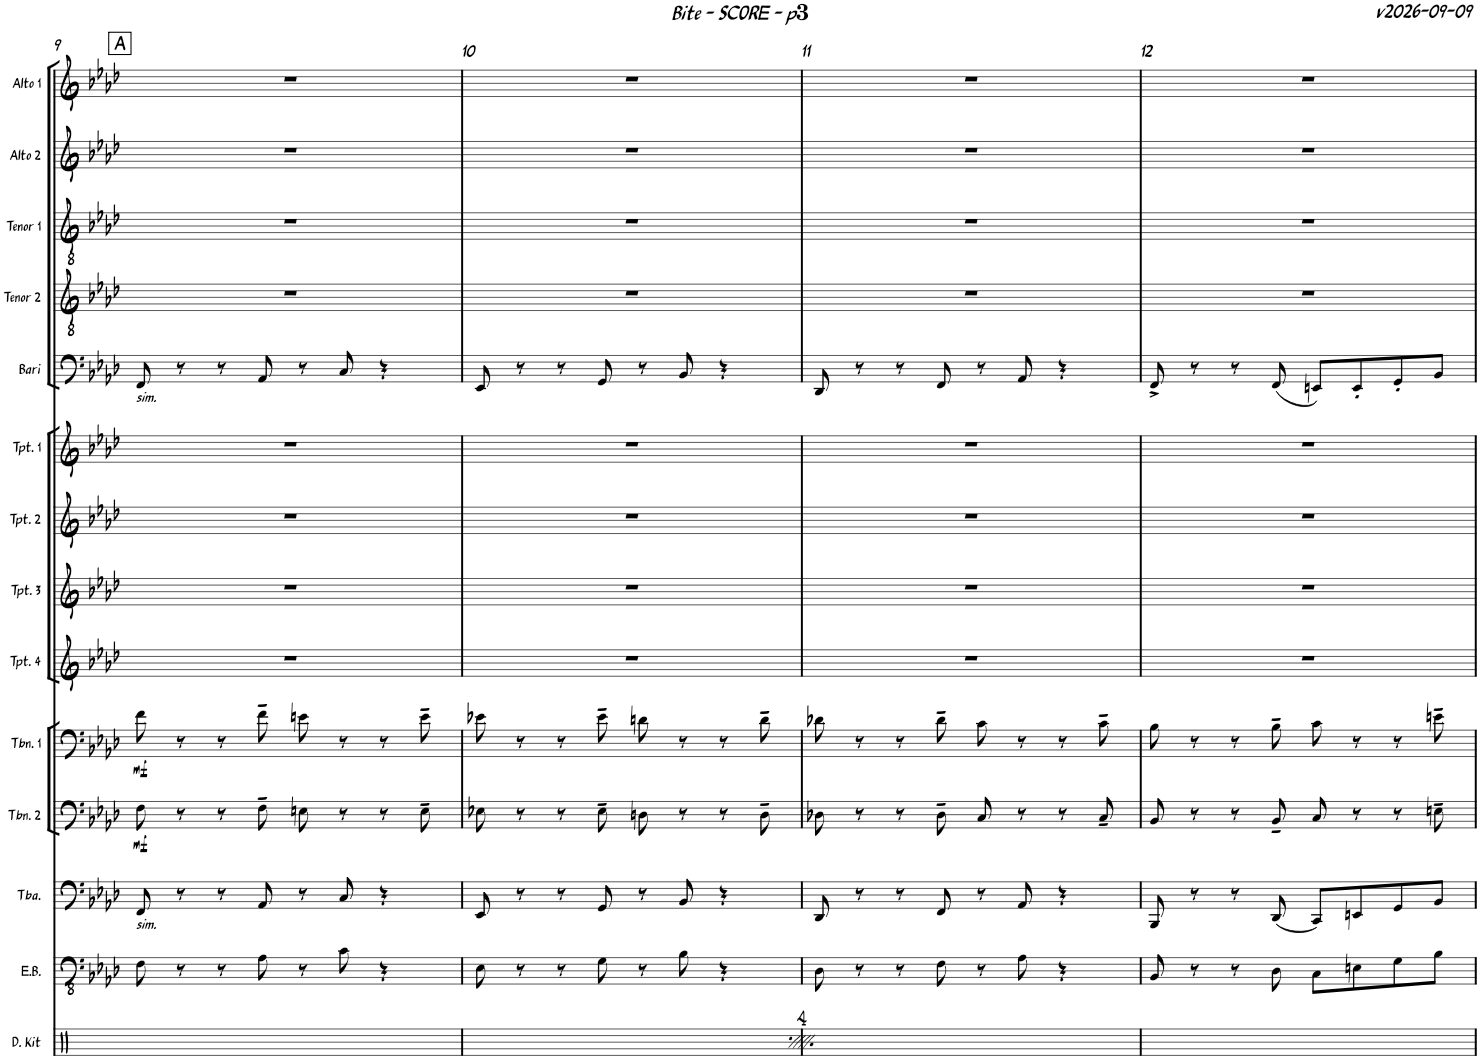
**kern	**text	**dynam	**kern	**kern	**kern	**dynam	**kern	**dynam	**kern	**kern	**kern	**kern	**kern	**kern	**kern	**kern	**kern
*part14	*part14	*part14	*part13	*part12	*part11	*part11	*part10	*part10	*part9	*part8	*part7	*part6	*part5	*part4	*part3	*part2	*part1
*staff14	*staff14	*staff14	*staff13	*staff12	*staff11	*staff11	*staff10	*staff10	*staff9	*staff8	*staff7	*staff6	*staff5	*staff4	*staff3	*staff2	*staff1
*I"Drum Kit	*	*	*I"Electric Bass	*I"Tuba	*I"Trombone 2	*	*I"Trombone 1	*	*I"Trumpet 4	*I"Trumpet 3	*I"Trumpet 2	*I"Trumpet 1	*I"Bari Sax	*I"Tenor Sax 2	*I"Tenor Sax 1	*I"Alto Sax 2	*I"Alto Sax 1
*I'D. Kit	*	*	*I'E.B.	*I'Tba.	*I'Tbn. 2	*	*I'Tbn. 1	*	*I'Tpt. 4	*I'Tpt. 3	*I'Tpt. 2	*I'Tpt. 1	*I'Bari	*I'Tenor 2	*I'Tenor 1	*I'Alto 2	*I'Alto 1
!!LO:PB:g=z
*clefX	*	*	*clefFv4	*clefF4	*clefF4	*	*clefF4	*	*clefG2	*clefG2	*clefG2	*clefG2	*clefF4	*clefGv2	*clefGv2	*clefG2	*clefG2
*	*	*	*	*	*	*	*	*	*Trd1c2	*Trd1c2	*Trd1c2	*Trd1c2	*Trd12c21	*Trd8c14	*Trd8c14	*Trd5c9	*Trd5c9
*k[]	*	*	*k[b-e-a-d-]	*k[b-e-a-d-]	*k[b-e-a-d-]	*	*k[b-e-a-d-]	*	*k[b-e-a-d-]	*k[b-e-a-d-]	*k[b-e-a-d-]	*k[b-e-a-d-]	*k[b-e-a-d-]	*k[b-e-a-d-]	*k[b-e-a-d-]	*k[b-e-a-d-]	*k[b-e-a-d-]
*M4/4	*	*	*M4/4	*M4/4	*M4/4	*	*M4/4	*	*M4/4	*M4/4	*M4/4	*M4/4	*M4/4	*M4/4	*M4/4	*M4/4	*M4/4
!!LO:REH:place=s1:a:B:rj:fs=14:t=A
=9	=9	=9	=9	=9	=9	=9	=9	=9	=9	=9	=9	=9	=9	=9	=9	=9	=9
!	!	!	!	!	!	!	!	!	!	!	!	!	!LO:TX:b:i:t=sim.	!	!	!	!
!	!	!	!	!LO:TX:b:i:t=sim.	!	!	!	!	!	!	!	!	!	!	!	!	!
!LO:TX:a:t=on snare rim	!	!	!	!	!	!	!	!	!	!	!	!	!	!	!	!	!
!	!LO:LY:b	!LO:DY:b	!	!	!	!LO:DY:b	!	!LO:DY:b	!	!	!	!	!	!	!	!	!
*^	*	*	*	*	*	*	*	*	*	*	*	*	*	*	*	*	*
8Rdd^/L	4Rf\	R	mf	8FF\	8FF/	8F\	mf	8f\	mf	1r	1r	1r	1r	8FF/	1r	1r	1r	1r
!	!	!LO:LY:b	!	!	!	!	!	!	!	!	!	!	!	!	!	!	!	!
16Rdd/L	.	r	.	8r	8r	8r	.	8r	.	.	.	.	.	8r	.	.	.	.
!	!	!LO:LY:b	!	!	!	!	!	!	!	!	!	!	!	!	!	!	!	!
16Rdd^/JJ	.	L	.	.	.	.	.	.	.	.	.	.	.	.	.	.	.	.
16r	2.ryy	.	.	8r	8r	8r	.	8r	.	.	.	.	.	8r	.	.	.	.
!	!	!LO:LY:b	!	!	!	!	!	!	!	!	!	!	!	!	!	!	!	!
*tremolo	*	*	*	*	*	*	*	*	*	*	*	*	*	*	*	*	*	*
32Rdd/LLL	.	l	.	.	.	.	.	.	.	.	.	.	.	.	.	.	.	.
32Rdd/	.	.	.	.	.	.	.	.	.	.	.	.	.	.	.	.	.	.
*Xtremolo	*	*	*	*	*	*	*	*	*	*	*	*	*	*	*	*	*	*
!	!	!LO:LY:b	!	!	!	!	!	!	!	!	!	!	!	!	!	!	!	!
16Rdd^/	.	R	.	8AA-\	8AA-/	8F~\	.	8f~\	.	.	.	.	.	8AA-/	.	.	.	.
!	!	!LO:LY:b	!	!	!	!	!	!	!	!	!	!	!	!	!	!	!	!
16Rdd^/JJ	.	L	.	.	.	.	.	.	.	.	.	.	.	.	.	.	.	.
16r	.	.	.	8r	8r	8En\	.	8en\	.	.	.	.	.	8r	.	.	.	.
!	!	!LO:LY:b	!	!	!	!	!	!	!	!	!	!	!	!	!	!	!	!
16Rdd/KL	.	l	.	.	.	.	.	.	.	.	.	.	.	.	.	.	.	.
!	!	!LO:LY:b	!	!	!	!	!	!	!	!	!	!	!	!	!	!	!	!
8Rdd^/J	.	R	.	8C\	8C/	8r	.	8r	.	.	.	.	.	8C/	.	.	.	.
!	!	!LO:LY:b	!	!	!	!	!	!	!	!	!	!	!	!	!	!	!	!
8Rdd^/L	.	L	.	4r	4r	8r	.	8r	.	.	.	.	.	4r	.	.	.	.
*Xbrackettup	*	*	*	*	*	*	*	*	*	*	*	*	*	*	*	*	*	*
!	!	!LO:LY:b	!	!	!	!	!	!	!	!	!	!	!	!	!	!	!	!
24Rdd/L	.	r	.	.	.	8E~\	.	8e~\	.	.	.	.	.	.	.	.	.	.
!	!	!LO:LY:b	!	!	!	!	!	!	!	!	!	!	!	!	!	!	!	!
24Rdd/	.	l	.	.	.	.	.	.	.	.	.	.	.	.	.	.	.	.
!	!	!LO:LY:b	!	!	!	!	!	!	!	!	!	!	!	!	!	!	!	!
24Rdd/JJ	.	l	.	.	.	.	.	.	.	.	.	.	.	.	.	.	.	.
*v	*v	*	*	*	*	*	*	*	*	*	*	*	*	*	*	*	*	*
=10	=10	=10	=10	=10	=10	=10	=10	=10	=10	=10	=10	=10	=10	=10	=10	=10	=10
!	!LO:LY:b	!	!	!	!	!	!	!	!	!	!	!	!	!	!	!	!
8Rdd^/L	R	.	8EE-\	8EE-/	8E-X\	.	8e-X\	.	1r	1r	1r	1r	8EE-/	1r	1r	1r	1r
!	!LO:LY:b	!	!	!	!	!	!	!	!	!	!	!	!	!	!	!	!
16Rdd/L	r	.	8r	8r	8r	.	8r	.	.	.	.	.	8r	.	.	.	.
!	!LO:LY:b	!	!	!	!	!	!	!	!	!	!	!	!	!	!	!	!
16Rdd^/JJ	L	.	.	.	.	.	.	.	.	.	.	.	.	.	.	.	.
16r	.	.	8r	8r	8r	.	8r	.	.	.	.	.	8r	.	.	.	.
!	!LO:LY:b	!	!	!	!	!	!	!	!	!	!	!	!	!	!	!	!
*tremolo	*	*	*	*	*	*	*	*	*	*	*	*	*	*	*	*	*
32Rdd/LLL	l	.	.	.	.	.	.	.	.	.	.	.	.	.	.	.	.
32Rdd/	.	.	.	.	.	.	.	.	.	.	.	.	.	.	.	.	.
*Xtremolo	*	*	*	*	*	*	*	*	*	*	*	*	*	*	*	*	*
!	!LO:LY:b	!	!	!	!	!	!	!	!	!	!	!	!	!	!	!	!
16Rdd^/	R	.	8GG\	8GG/	8E-~\	.	8e-~\	.	.	.	.	.	8GG/	.	.	.	.
!	!LO:LY:b	!	!	!	!	!	!	!	!	!	!	!	!	!	!	!	!
16Rdd^/JJ	L	.	.	.	.	.	.	.	.	.	.	.	.	.	.	.	.
16r	.	.	8r	8r	8Dn\	.	8dn\	.	.	.	.	.	8r	.	.	.	.
!	!LO:LY:b	!	!	!	!	!	!	!	!	!	!	!	!	!	!	!	!
16Rdd/KL	l	.	.	.	.	.	.	.	.	.	.	.	.	.	.	.	.
!	!LO:LY:b	!	!	!	!	!	!	!	!	!	!	!	!	!	!	!	!
8Rdd^/J	R	.	8BB-\	8BB-/	8r	.	8r	.	.	.	.	.	8BB-/	.	.	.	.
!	!LO:LY:b	!	!	!	!	!	!	!	!	!	!	!	!	!	!	!	!
*tremolo	*	*	*	*	*	*	*	*	*	*	*	*	*	*	*	*	*
32Rdd/LLL	r	.	4r	4r	8r	.	8r	.	.	.	.	.	4r	.	.	.	.
32Rdd/	.	.	.	.	.	.	.	.	.	.	.	.	.	.	.	.	.
!	!LO:LY:b	!	!	!	!	!	!	!	!	!	!	!	!	!	!	!	!
32Rdd/	l	.	.	.	.	.	.	.	.	.	.	.	.	.	.	.	.
32Rdd/	.	.	.	.	.	.	.	.	.	.	.	.	.	.	.	.	.
*Xtremolo	*	*	*	*	*	*	*	*	*	*	*	*	*	*	*	*	*
!	!LO:LY:b	!	!	!	!	!	!	!	!	!	!	!	!	!	!	!	!
16Rdd^/	R	.	.	.	8D~\	.	8d~\	.	.	.	.	.	.	.	.	.	.
!	!LO:LY:b	!	!	!	!	!	!	!	!	!	!	!	!	!	!	!	!
16Rdd^/JJ	L	.	.	.	.	.	.	.	.	.	.	.	.	.	.	.	.
=11	=11	=11	=11	=11	=11	=11	=11	=11	=11	=11	=11	=11	=11	=11	=11	=11	=11
!	!LO:LY:b	!	!	!	!	!	!	!	!	!	!	!	!	!	!	!	!
8Rdd^/L	R	.	8DD-\	8DD-/	8D-X\	.	8d-X\	.	1r	1r	1r	1r	8DD-/	1r	1r	1r	1r
!	!LO:LY:b	!	!	!	!	!	!	!	!	!	!	!	!	!	!	!	!
16Rdd/L	r	.	8r	8r	8r	.	8r	.	.	.	.	.	8r	.	.	.	.
!	!LO:LY:b	!	!	!	!	!	!	!	!	!	!	!	!	!	!	!	!
16Rdd^/JJ	L	.	.	.	.	.	.	.	.	.	.	.	.	.	.	.	.
16r	.	.	8r	8r	8r	.	8r	.	.	.	.	.	8r	.	.	.	.
!	!LO:LY:b	!	!	!	!	!	!	!	!	!	!	!	!	!	!	!	!
*tremolo	*	*	*	*	*	*	*	*	*	*	*	*	*	*	*	*	*
32Rdd/LLL	l	.	.	.	.	.	.	.	.	.	.	.	.	.	.	.	.
32Rdd/	.	.	.	.	.	.	.	.	.	.	.	.	.	.	.	.	.
*Xtremolo	*	*	*	*	*	*	*	*	*	*	*	*	*	*	*	*	*
!	!LO:LY:b	!	!	!	!	!	!	!	!	!	!	!	!	!	!	!	!
16Rdd^/	R	.	8FF\	8FF/	8D-~\	.	8d-~\	.	.	.	.	.	8FF/	.	.	.	.
!	!LO:LY:b	!	!	!	!	!	!	!	!	!	!	!	!	!	!	!	!
16Rdd^/JJ	L	.	.	.	.	.	.	.	.	.	.	.	.	.	.	.	.
16r	.	.	8r	8r	8C/	.	8c\	.	.	.	.	.	8r	.	.	.	.
!	!LO:LY:b	!	!	!	!	!	!	!	!	!	!	!	!	!	!	!	!
16Rdd/KL	l	.	.	.	.	.	.	.	.	.	.	.	.	.	.	.	.
!	!LO:LY:b	!	!	!	!	!	!	!	!	!	!	!	!	!	!	!	!
8Rdd^/J	R	.	8AA-\	8AA-/	8r	.	8r	.	.	.	.	.	8AA-/	.	.	.	.
!	!LO:LY:b	!	!	!	!	!	!	!	!	!	!	!	!	!	!	!	!
8Rdd^/L	L	.	4r	4r	8r	.	8r	.	.	.	.	.	4r	.	.	.	.
!	!LO:LY:b	!	!	!	!	!	!	!	!	!	!	!	!	!	!	!	!
24Rdd/L	r	.	.	.	8C~/	.	8c~\	.	.	.	.	.	.	.	.	.	.
!	!LO:LY:b	!	!	!	!	!	!	!	!	!	!	!	!	!	!	!	!
24Rdd/	l	.	.	.	.	.	.	.	.	.	.	.	.	.	.	.	.
!	!LO:LY:b	!	!	!	!	!	!	!	!	!	!	!	!	!	!	!	!
24Rdd/JJ	l	.	.	.	.	.	.	.	.	.	.	.	.	.	.	.	.
=12	=12	=12	=12	=12	=12	=12	=12	=12	=12	=12	=12	=12	=12	=12	=12	=12	=12
!	!LO:LY:b	!	!	!	!	!	!	!	!	!	!	!	!	!	!	!	!
8Rdd^/L	R	.	8BBB-/	8BBB-/	8BB-/	.	8B-\	.	1r	1r	1r	1r	8FF^/	1r	1r	1r	1r
!	!LO:LY:b	!	!	!	!	!	!	!	!	!	!	!	!	!	!	!	!
16Rdd/L	r	.	8r	8r	8r	.	8r	.	.	.	.	.	8r	.	.	.	.
!	!LO:LY:b	!	!	!	!	!	!	!	!	!	!	!	!	!	!	!	!
16Rdd^/JJ	L	.	.	.	.	.	.	.	.	.	.	.	.	.	.	.	.
16r	.	.	8r	8r	8r	.	8r	.	.	.	.	.	8r	.	.	.	.
!	!LO:LY:b	!	!	!	!	!	!	!	!	!	!	!	!	!	!	!	!
*tremolo	*	*	*	*	*	*	*	*	*	*	*	*	*	*	*	*	*
32Rdd/LLL	l	.	.	.	.	.	.	.	.	.	.	.	.	.	.	.	.
32Rdd/	.	.	.	.	.	.	.	.	.	.	.	.	.	.	.	.	.
*Xtremolo	*	*	*	*	*	*	*	*	*	*	*	*	*	*	*	*	*
!	!LO:LY:b	!	!	!	!	!	!	!	!	!	!	!	!	!	!	!	!
16Rdd^/	R	.	8DD-\	(8DD-/	8BB-~/	.	8B-~\	.	.	.	.	.	(8FF/	.	.	.	.
!	!LO:LY:b	!	!	!	!	!	!	!	!	!	!	!	!	!	!	!	!
16Rdd^/JJ	L	.	.	.	.	.	.	.	.	.	.	.	.	.	.	.	.
16r	.	.	8CC\L	8CC/L)	8C/	.	8c\	.	.	.	.	.	8EEn/L)	.	.	.	.
!	!LO:LY:b	!	!	!	!	!	!	!	!	!	!	!	!	!	!	!	!
*tremolo	*	*	*	*	*	*	*	*	*	*	*	*	*	*	*	*	*
32Rdd/LLL	l	.	.	.	.	.	.	.	.	.	.	.	.	.	.	.	.
32Rdd/	.	.	.	.	.	.	.	.	.	.	.	.	.	.	.	.	.
*Xtremolo	*	*	*	*	*	*	*	*	*	*	*	*	*	*	*	*	*
!	!LO:LY:b	!	!	!	!	!	!	!	!	!	!	!	!	!	!	!	!
16Rdd^/	R	.	8EEn\	8EEn/	8r	.	8r	.	.	.	.	.	8EE'/	.	.	.	.
!	!LO:LY:b	!	!	!	!	!	!	!	!	!	!	!	!	!	!	!	!
16Rdd^/JJ	L	.	.	.	.	.	.	.	.	.	.	.	.	.	.	.	.
!	!LO:LY:b	!	!	!	!	!	!	!	!	!	!	!	!	!	!	!	!
*tremolo	*	*	*	*	*	*	*	*	*	*	*	*	*	*	*	*	*
32Rdd/LLL	r	.	8GG\	8GG/	8r	.	8r	.	.	.	.	.	8GG'/	.	.	.	.
32Rdd/	.	.	.	.	.	.	.	.	.	.	.	.	.	.	.	.	.
!	!LO:LY:b	!	!	!	!	!	!	!	!	!	!	!	!	!	!	!	!
32Rdd/	l	.	.	.	.	.	.	.	.	.	.	.	.	.	.	.	.
32Rdd/	.	.	.	.	.	.	.	.	.	.	.	.	.	.	.	.	.
*Xtremolo	*	*	*	*	*	*	*	*	*	*	*	*	*	*	*	*	*
!	!LO:LY:b	!	!	!	!	!	!	!	!	!	!	!	!	!	!	!	!
16Rdd^/	R	.	8BB-\J	8BB-/J	8En~\	.	8en~\	.	.	.	.	.	8BB-/J	.	.	.	.
!	!LO:LY:b	!	!	!	!	!	!	!	!	!	!	!	!	!	!	!	!
16Rdd^/JJ	L	.	.	.	.	.	.	.	.	.	.	.	.	.	.	.	.
=	=	=	=	=	=	=	=	=	=	=	=	=	=	=	=	=	=
*-	*-	*-	*-	*-	*-	*-	*-	*-	*-	*-	*-	*-	*-	*-	*-	*-	*-
